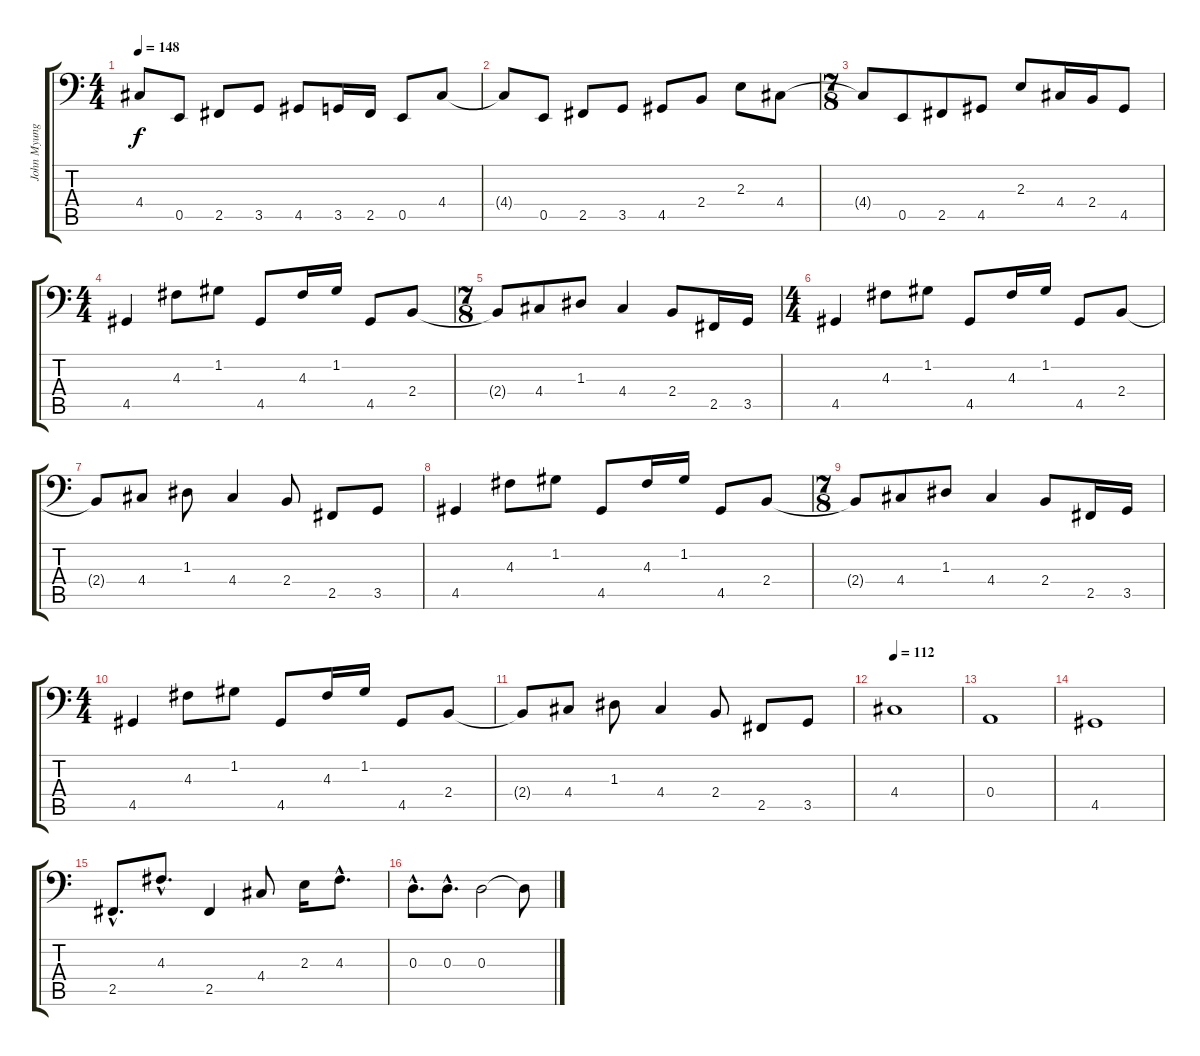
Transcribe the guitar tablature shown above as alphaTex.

\track ("John Myung - 6 Strings Bass" "John Myung") {instrument electricbassfinger}
\staff {score tabs}
\tuning (C3 G2 D2 A1 E1 B0) {hide}
\ts (4 4)
\tempo 148
\clef f4
\ks c
4.4{t}.8{dy f} 0.5.8 2.5.8 3.5.8 4.5.8 3.5.16 2.5.16 0.5.8 4.4.8 |
4.4{t}.8 0.5.8 2.5.8 3.5.8 4.5.8 2.4.8 2.3.8 4.4.8 |
\ts (7 8)
4.4{t}.8 0.5.8 2.5.8 4.5.8 2.3.8 4.4.16 2.4.16 4.5.8 |
\ts (4 4)
4.5.4 4.3.8 1.2.8 4.5.8 4.3.16 1.2.16 4.5.8 2.4.8 |
\ts (7 8)
2.4{t}.8 4.4.8 1.3.8 4.4.4 2.4.8 2.5.16 3.5.16 |
\ts (4 4)
4.5.4 4.3.8 1.2.8 4.5.8 4.3.16 1.2.16 4.5.8 2.4.8 |
2.4{t}.8 4.4.8 1.3.8 4.4.4 2.4.8 2.5.8 3.5.8 |
4.5.4 4.3.8 1.2.8 4.5.8 4.3.16 1.2.16 4.5.8 2.4.8 |
\ts (7 8)
2.4{t}.8 4.4.8 1.3.8 4.4.4 2.4.8 2.5.16 3.5.16 |
\ts (4 4)
4.5.4 4.3.8 1.2.8 4.5.8 4.3.16 1.2.16 4.5.8 2.4.8 |
2.4{t}.8 4.4.8 1.3.8 4.4.4 2.4.8 2.5.8 3.5.8 |
\tempo 112
4.4.1 |
0.4.1 |
4.5.1 |
2.5{hac}.8{d} 4.3{hac}.8{d} 2.5.4 4.4.8 2.3.16 4.3{hac}.8{d} |
0.3{hac}.8{d} 0.3{hac}.8{d} 0.3.2 0.3{t}.8
